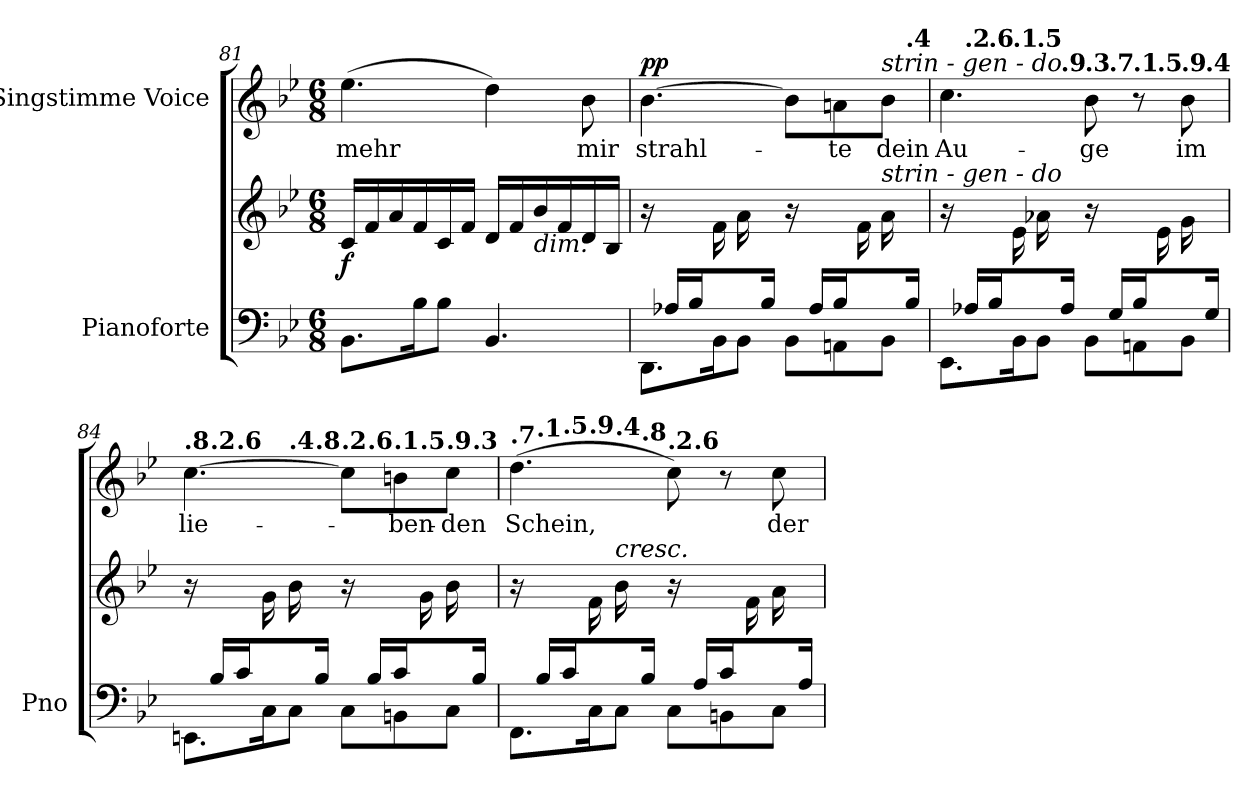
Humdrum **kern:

**kern	**kern	**dynam	**kern	**text	**dynam
*part2	*part2	*part2	*part1	*part1	*part1
*staff3	*staff2	*staff2/3	*staff1	*staff1	*staff1
*I"Pianoforte	*	*	*I"Singstimme Voice	*	*
*I'Pno	*	*	*	*	*
!!LO:PB:g=z
*clefF4	*clefG2	*	*clefG2	*	*
*k[b-e-]	*k[b-e-]	*	*k[b-e-]	*	*
*M6/8	*M6/8	*	*M6/8	*	*
=81	=81	=81	=81	=81	=81
!	!	!LO:DY:b	!	!LO:LY:b	!
8.BB-\L	16c/LL	f	(>4.ee-\	mehr	.
.	16f/	.	.	.	.
.	16a/	.	.	.	.
16B-\K	16f/	.	.	.	.
8B-\J	16c/	.	.	.	.
.	16f/JJ	.	.	.	.
4.BB-/	16d/LL	.	4dd\)	.	.
.	16f/	.	.	.	.
!	!LO:TX:b:i:t=dim.	!	!	!	!
.	16b-/	.	.	.	.
.	16f/	.	.	.	.
!	!	!	!	!LO:LY:b	!
.	16d/	.	8b-\	mir	.
.	16B-/JJ	.	.	.	.
=82	=82	=82	=82	=82	=82
*^	*	*	*	*	*
!	!	!	!LO:DY:b=2	!	!LO:LY:b	!
!	!	!	!LO:DY:n=1:b	!	!	!LO:DY:a
*	*	*	*	*^	*	*
16ryy	8.DD\L	16r	mp p	[4.b-\	2ryy	strahl-	pp
16A-X/LL	.	8ryy	.	.	.	.	.
16B-/	.	.	.	.	.	.	.
8ryy	16BB-\K	16f\	.	.	.	.	.
.	8BB-\J	16a\	.	.	.	.	.
16B-/JJ	.	16ryy	.	.	.	.	.
16ryy	8BB-\L	16r	.	8b-\L]	.	.	.
16A-/LL	.	8ryy	.	.	.	.	.
!	!	!	!	!	!	!LO:LY:b	!
16B-/	8AAn\	.	.	8an\	8.ryy	-te	.
8ryy	.	16f\	.	.	.	.	.
*	*	*	*	*MM116	*	*	*
!	!	!	!	!LO:TX:a:i:t=strin  -  gen  -  do	!	!	!
!	!	!LO:TX:a:i:t=strin  -  gen  -  do	!	!	!	!	!
!	!	!	!	!	!	!LO:LY:b	!
.	8BB-\J	16a\	.	8b-\J	.	dein	.
*	*	*	*	*MM116	*	*	*
!	!	!	!	!	!LO:TX:a:B:t=.4	!	!
16B-/JJ	.	16ryy	.	.	16ryy	.	.
*	*	*	*	*v	*v	*	*
=83	=83	=83	=83	=83	=83	=83
*	*	*	*	*MM116	*	*
*	*	*	*	*^	*	*
!	!	!	!	!LO:TX:a:B:t=.8	!	!	!
!	!	!	!	!	!	!LO:LY:b	!
*	*	*	*	*^	*	*	*
*	*	*	*	*	*	*^	*	*
*	*	*	*	*	*	*	*^	*	*
*	*	*	*	*	*	*	*	*^	*	*
*	*	*	*	*	*	*	*	*	*^	*	*
16ryy	8.EE-\L	16r	.	4.cc\	16ryy	8ryy	8.ryy	4ryy	4ryy	4..ryy	Au-	.
*	*	*	*	*MM117	*	*	*	*	*	*	*	*
!	!	!	!	!	!LO:TX:a:B:t=.2	!	!	!	!	!	!	!
16A-X/LL	.	8ryy	.	.	2ryy	.	.	.	.	.	.	.
*	*	*	*	*MM117	*	*	*	*	*	*	*	*
!	!	!	!	!	!	!LO:TX:a:B:t=.6	!	!	!	!	!	!
16B-/	.	.	.	.	.	2ryy	.	.	.	.	.	.
*	*	*	*	*MM118	*	*	*	*	*	*	*	*
!	!	!	!	!	!	!	!LO:TX:a:B:t=.1	!	!	!	!	!
8ryy	16BB-\K	16e-\	.	.	.	.	2ryy	.	.	.	.	.
*	*	*	*	*MM118	*	*	*	*	*	*	*	*
!	!	!	!	!	!	!	!	!LO:TX:a:B:t=.5	!	!	!	!
.	8BB-\J	16a-X\	.	.	.	.	.	2ryy	16ryy	.	.	.
*	*	*	*	*MM118	*	*	*	*	*	*	*	*
!	!	!	!	!	!	!	!	!	!LO:TX:a:B:t=.9	!	!	!
16A-/JJ	.	16ryy	.	.	.	.	.	.	4..ryy	.	.	.
*	*	*	*	*MM119	*	*	*	*	*	*	*	*
!	!	!	!	!LO:TX:a:B:t=.3	!	!	!	!	!	!	!	!
!	!	!	!	!	!	!	!	!	!	!	!LO:LY:b	!
16ryy	8BB-\L	16r	.	8b-\	.	.	.	.	.	.	-ge	.
*	*	*	*	*MM119	*	*	*	*	*	*	*	*
!	!	!	!	!	!	!	!	!	!	!LO:TX:a:B:t=.7	!	!
16G/LL	.	8ryy	.	.	.	.	.	.	.	4ryy	.	.
*	*	*	*	*MM120	*	*	*	*	*	*	*	*
!	!	!	!	!LO:TX:a:B:t=.1	!	!	!	!	!	!	!	!
16B-/	8AAn\	.	.	8r	.	.	.	.	.	.	.	.
*	*	*	*	*MM120	*	*	*	*	*	*	*	*
!	!	!	!	!	!LO:TX:a:B:t=.5	!	!	!	!	!	!	!
8ryy	.	16e-\	.	.	8.ryy	.	.	.	.	.	.	.
*	*	*	*	*MM120	*	*	*	*	*	*	*	*
!	!	!	!	!LO:TX:a:B:t=.9	!	!	!	!	!	!	!	!
!	!	!	!	!	!	!	!	!	!	!	!LO:LY:b	!
.	8BB-\J	16g\	.	8b-\	.	8ryy	.	.	.	.	im	.
*	*	*	*	*MM121	*	*	*	*	*	*	*	*
!	!	!	!	!	!	!	!LO:TX:a:B:t=.4	!	!	!	!	!
16G/JJ	.	16ryy	.	.	.	.	16ryy	.	.	16ryy	.	.
!!LO:LB:g=z	!!	!!	!!	!!	!!	!!
=84	=84	=84	=84	=84	=84	=84	=84	=84	=84	=84	=84	=84
*	*	*	*	*MM121	*	*	*	*	*	*	*	*
!	!	!	!	!LO:TX:a:B:t=.8	!	!	!	!	!	!	!	!
!	!	!	!	!	!	!	!	!	!	!	!LO:LY:b	!
16ryy	8.EEn\L	16r	.	[4.cc\	16ryy	8ryy	4ryy	4ryy	4..ryy	8.ryy	lie-	.
*	*	*	*	*MM122	*	*	*	*	*	*	*	*
!	!	!	!	!	!LO:TX:a:B:t=.2	!	!	!	!	!	!	!
16B-/LL	.	8ryy	.	.	2ryy	.	.	.	.	.	.	.
*	*	*	*	*MM122	*	*	*	*	*	*	*	*
!	!	!	!	!	!	!LO:TX:a:B:t=.6	!	!	!	!	!	!
16c/	.	.	.	.	.	2ryy	.	.	.	.	.	.
*	*	*	*	*MM123	*	*	*	*	*	*	*	*
8ryy	16C\K	16g\	.	.	.	.	.	.	.	2ryy	.	.
*	*	*	*	*MM123	*	*	*	*	*	*	*	*
!	!	!	!	!	!	!	!LO:TX:a:B:t=.4	!	!	!	!	!
.	8C\J	16b-\	.	.	.	.	2ryy	16ryy	.	.	.	.
*	*	*	*	*MM123	*	*	*	*	*	*	*	*
!	!	!	!	!	!	!	!	!LO:TX:a:B:t=.8	!	!	!	!
16B-/JJ	.	16ryy	.	.	.	.	.	4..ryy	.	.	.	.
*	*	*	*	*MM124	*	*	*	*	*	*	*	*
!	!	!	!	!LO:TX:a:B:t=.2	!	!	!	!	!	!	!	!
16ryy	8C\L	16r	.	8cc\L]	.	.	.	.	.	.	.	.
*	*	*	*	*MM124	*	*	*	*	*	*	*	*
!	!	!	!	!	!	!	!	!	!LO:TX:a:B:t=.6	!	!	!
16B-/LL	.	8ryy	.	.	.	.	.	.	4ryy	.	.	.
*	*	*	*	*MM125	*	*	*	*	*	*	*	*
!	!	!	!	!LO:TX:a:B:t=.1	!	!	!	!	!	!	!	!
!	!	!	!	!	!	!	!	!	!	!	!LO:LY:b	!
16c/	8BBn\	.	.	8bn\	.	.	.	.	.	.	-ben-	.
*	*	*	*	*MM125	*	*	*	*	*	*	*	*
!	!	!	!	!	!LO:TX:a:B:t=.5	!	!	!	!	!	!	!
8ryy	.	16g\	.	.	8.ryy	.	.	.	.	.	.	.
*	*	*	*	*MM125	*	*	*	*	*	*	*	*
!	!	!	!	!LO:TX:a:B:t=.9	!	!	!	!	!	!	!	!
!	!	!	!	!	!	!	!	!	!	!	!LO:LY:b	!
.	8C\J	16b-\	.	8cc\J	.	8ryy	.	.	.	.	-den	.
*	*	*	*	*MM126	*	*	*	*	*	*	*	*
!	!	!	!	!	!	!	!	!	!LO:TX:a:B:t=.3	!	!	!
16B-/JJ	.	16ryy	.	.	.	.	.	.	16ryy	16ryy	.	.
=85	=85	=85	=85	=85	=85	=85	=85	=85	=85	=85	=85	=85
*	*	*	*	*MM126	*	*	*	*	*	*	*	*
!	!	!	!	!LO:TX:a:B:t=.7	!	!	!	!	!	!	!	!
!	!	!	!	!	!	!	!	!	!	!	!LO:LY:b	!
16ryy	8.FF\L	16r	.	(>4.dd\	16ryy	8ryy	8.ryy	4ryy	4ryy	4..ryy	Schein,	.
*	*	*	*	*MM127	*	*	*	*	*	*	*	*
!	!	!	!	!	!LO:TX:a:B:t=.1	!	!	!	!	!	!	!
16B-/LL	.	8ryy	.	.	2ryy	.	.	.	.	.	.	.
*	*	*	*	*MM127	*	*	*	*	*	*	*	*
!	!	!	!	!	!	!LO:TX:a:B:t=.5	!	!	!	!	!	!
16c/	.	.	.	.	.	2ryy	.	.	.	.	.	.
*	*	*	*	*MM127	*	*	*	*	*	*	*	*
!	!	!	!	!	!	!	!LO:TX:a:B:t=.9	!	!	!	!	!
8ryy	16C\K	16f\	.	.	.	.	2ryy	.	.	.	.	.
*	*	*	*	*MM128	*	*	*	*	*	*	*	*
!	!	!	!	!	!	!	!	!LO:TX:a:B:t=.4	!	!	!	!
!	!	!LO:TX:a:i:t=cresc.	!	!	!	!	!	!	!	!	!	!
.	8C\J	16b-\	.	.	.	.	.	2ryy	16ryy	.	.	.
*	*	*	*	*MM128	*	*	*	*	*	*	*	*
!	!	!	!	!	!	!	!	!	!LO:TX:a:B:t=.8	!	!	!
16B-/JJ	.	16ryy	.	.	.	.	.	.	4..ryy	.	.	.
*	*	*	*	*MM129	*	*	*	*	*	*	*	*
!	!	!	!	!LO:TX:a:B:t=.2	!	!	!	!	!	!	!	!
16ryy	8C\L	16r	.	8cc\)	.	.	.	.	.	.	.	.
*	*	*	*	*MM129	*	*	*	*	*	*	*	*
!	!	!	!	!	!	!	!	!	!	!LO:TX:a:B:t=.6	!	!
16A/LL	.	8ryy	.	.	.	.	.	.	.	4ryy	.	.
*	*	*	*	*MM130	*	*	*	*	*	*	*	*
16c/	8BBn\	.	.	8r	.	.	.	.	.	.	.	.
8ryy	.	16f\	.	.	8.ryy	.	.	.	.	.	.	.
!	!	!	!	!	!	!	!	!	!	!	!LO:LY:b	!
.	8C\J	16a\	.	8cc\	.	8ryy	.	.	.	.	der	.
16A/JJ	.	16ryy	.	.	.	.	16ryy	.	.	16ryy	.	.
*v	*v	*	*	*v	*v	*v	*v	*v	*v	*v	*	*
=	=	=	=	=	=
*-	*-	*-	*-	*-	*-
